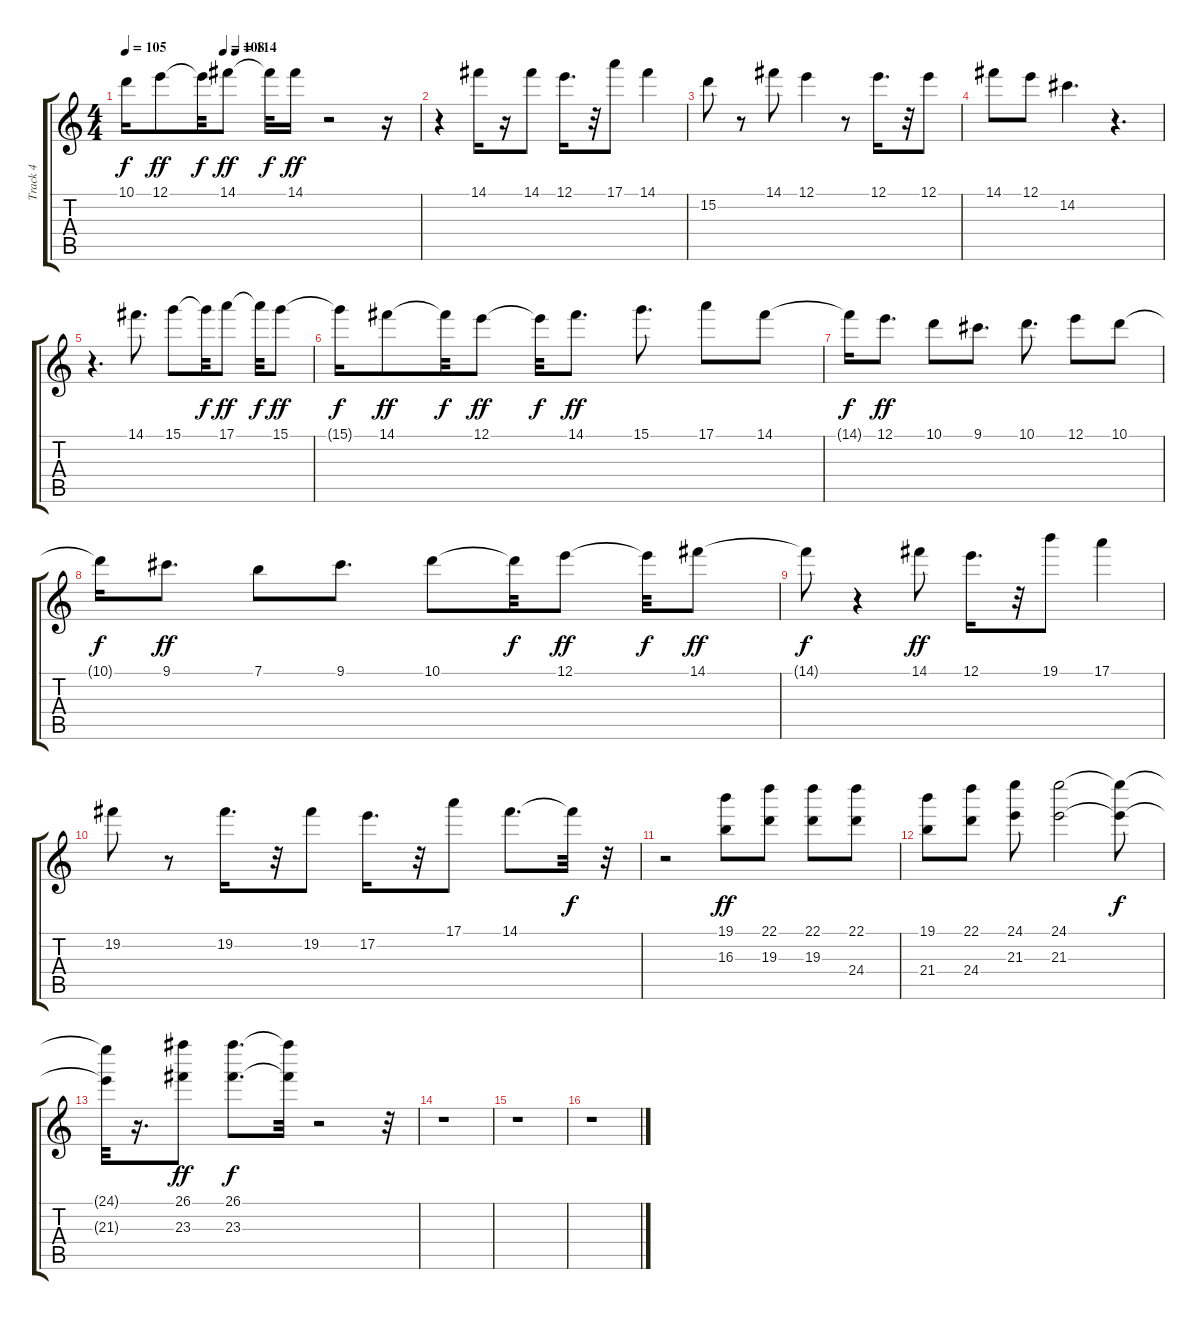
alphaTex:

\track ("Track 4" "Track 4") {instrument overdrivenguitar}
\staff {score tabs}
\tuning (E4 B3 G3 D3 A2 E2) {hide}
\ts (4 4)
\tempo 105
\tempo (108 0.3333333333333333)
\tempo (114 0.375)
\clef g2
\ks c
10.1{t}.16{dy f} 12.1.8{dy ff} 12.1{t}.32{dy f} 14.1.8{dy ff} 14.1{t}.32{dy f} 14.1.16{dy ff} r.2 r.16 |
r.4 14.1.16 r.16 14.1.8 12.1.16{d} r.32 17.1.8 14.1.4 |
15.2.8 r.8 14.1.8 12.1.4 r.8 12.1.16{d} r.32 12.1.8 |
14.1.8 12.1.8 14.2.4{d} r.4{d} |
r.4{d} 14.1.8{d} 15.1.8 15.1{t}.32{dy f} 17.1.8{dy ff} 17.1{t}.32{dy f} 15.1.8{dy ff} |
15.1{t}.16{dy f} 14.1.8{dy ff} 14.1{t}.32{dy f} 12.1.8{dy ff} 12.1{t}.32{dy f} 14.1.8{d dy ff} 15.1.8{d} 17.1.8 14.1.8 |
14.1{t}.16{dy f} 12.1.8{d dy ff} 10.1.8 9.1.8{d} 10.1.8{d} 12.1.8 10.1.8 |
10.1{t}.16{dy f} 9.1.8{d dy ff} 7.1.8 9.1.8{d} 10.1.8 10.1{t}.32{dy f} 12.1.8{dy ff} 12.1{t}.32{dy f} 14.1.8{dy ff} |
14.1{t}.8{dy f} r.4 14.1.8{dy ff} 12.1.16{d} r.32 19.1.8 17.1.4 |
19.2.8 r.8 19.2.16{d} r.32 19.2.8 17.2.16{d} r.32 17.1.8 14.1.8{d} 14.1{t}.32{dy f} r.32 |
r.2 (19.1 16.3).8{dy ff} (22.1 19.3).8 (22.1 19.3).8 (22.1 24.4).8 |
(19.1 21.4).8 (22.1 24.4).8 (24.1 21.3).8 (24.1 21.3).2 (24.1{t} 21.3{t}).8{dy f} |
(24.1{t} 21.3{t}).32 r.16{d} (26.1 23.3).8{dy ff} (26.1 23.3).8{d dy f} (26.1{t} 23.3{t}).32 r.2 r.32 |
r.1 |
r.1 |
r.1
